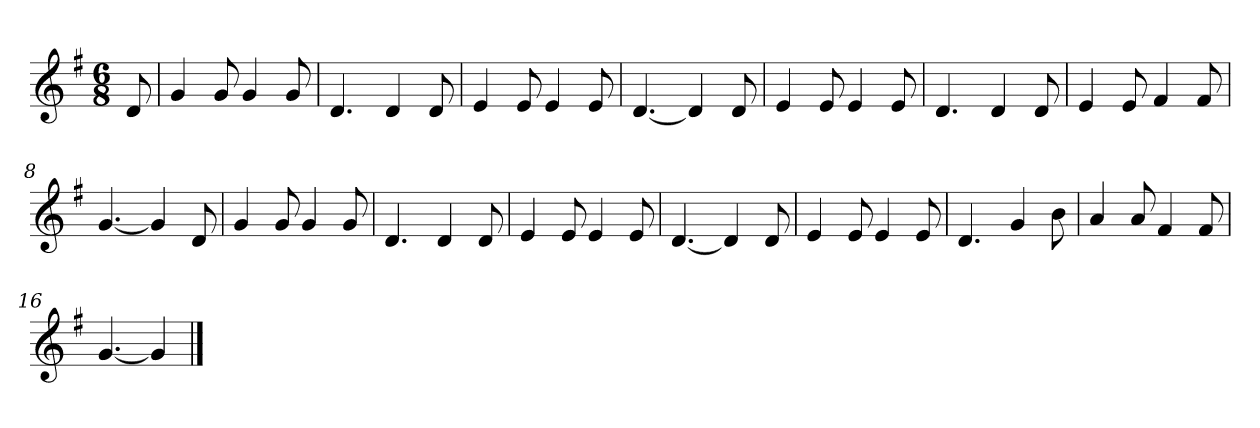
**kern
*part1
*staff1
*k[f#]
*M6/8
*MM120
=
8d
=1
4g
8g
4g
8g
=2
4.d
4d
8d
=3
4e
8e
4e
8e
=4
[4.d
4d]
8d
=5
4e
8e
4e
8e
=6
4.d
4d
8d
=7
4e
8e
4f#
8f#
=8
[4.g
4g]
8d
=9
4g
8g
4g
8g
=10
4.d
4d
8d
=11
4e
8e
4e
8e
=12
[4.d
4d]
8d
=13
4e
8e
4e
8e
=14
4.d
4g
8b
=15
4a
8a
4f#
8f#
=16
[4.g
4g]
==
*-
